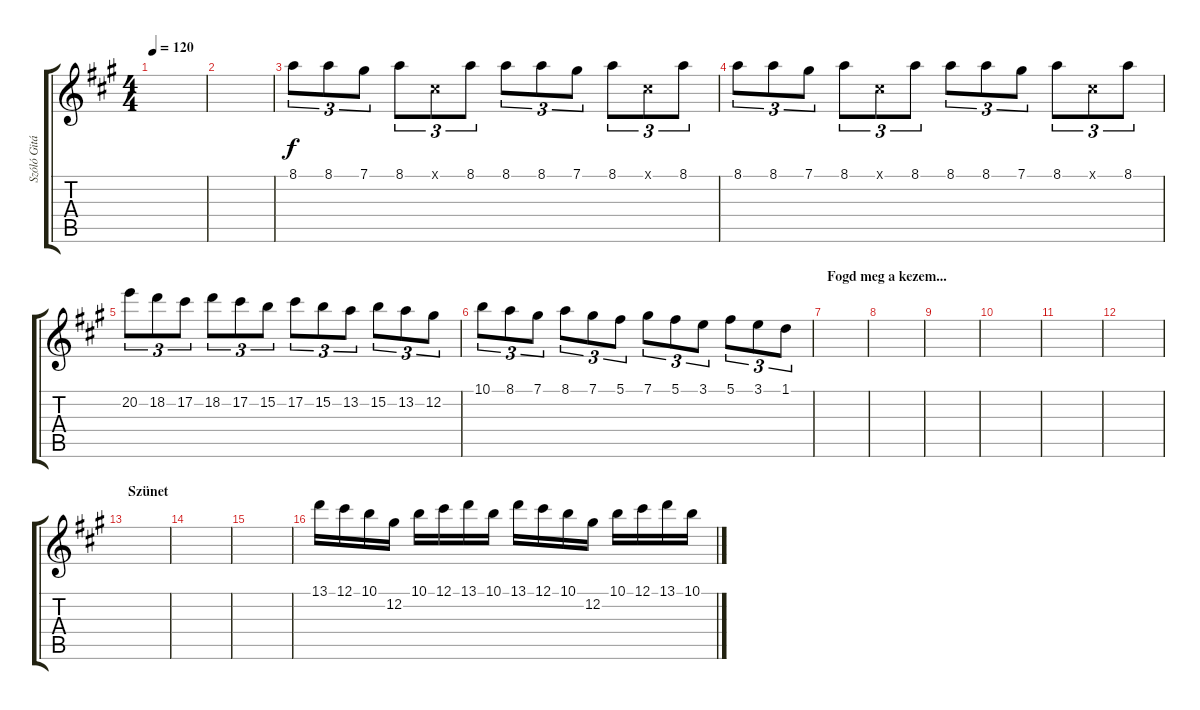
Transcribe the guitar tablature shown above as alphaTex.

\track ("Szóló Gitár 2" "Szóló Gitá") {instrument overdrivenguitar}
\staff {score tabs}
\tuning (Db4 Ab3 E3 B2 Gb2 Db2) {hide}
\ts (4 4)
\tempo 120
\clef g2
\ks a
|
|
8.1.8{tu (3 2)} 8.1.8{tu (3 2)} 7.1.8{tu (3 2)} 8.1.8{tu (3 2)} 0.1{x}.8{tu (3 2)} 8.1.8{tu (3 2)} 8.1.8{tu (3 2)} 8.1.8{tu (3 2)} 7.1.8{tu (3 2)} 8.1.8{tu (3 2)} 0.1{x}.8{tu (3 2)} 8.1.8{tu (3 2)} |
8.1.8{tu (3 2)} 8.1.8{tu (3 2)} 7.1.8{tu (3 2)} 8.1.8{tu (3 2)} 0.1{x}.8{tu (3 2)} 8.1.8{tu (3 2)} 8.1.8{tu (3 2)} 8.1.8{tu (3 2)} 7.1.8{tu (3 2)} 8.1.8{tu (3 2)} 0.1{x}.8{tu (3 2)} 8.1.8{tu (3 2)} |
20.2.8{tu (3 2)} 18.2.8{tu (3 2)} 17.2.8{tu (3 2)} 18.2.8{tu (3 2)} 17.2.8{tu (3 2)} 15.2.8{tu (3 2)} 17.2.8{tu (3 2)} 15.2.8{tu (3 2)} 13.2.8{tu (3 2)} 15.2.8{tu (3 2)} 13.2.8{tu (3 2)} 12.2.8{tu (3 2)} |
10.1.8{tu (3 2)} 8.1.8{tu (3 2)} 7.1.8{tu (3 2)} 8.1.8{tu (3 2)} 7.1.8{tu (3 2)} 5.1.8{tu (3 2)} 7.1.8{tu (3 2)} 5.1.8{tu (3 2)} 3.1.8{tu (3 2)} 5.1.8{tu (3 2)} 3.1.8{tu (3 2)} 1.1.8{tu (3 2)} |
\section ("" "Fogd meg a kezem...")
|
|
|
|
|
|
\section ("" "Szünet")
|
|
|
13.1.16 12.1.16 10.1.16 12.2.16 10.1.16 12.1.16 13.1.16 10.1.16 13.1.16 12.1.16 10.1.16 12.2.16 10.1.16 12.1.16 13.1.16 10.1.16
